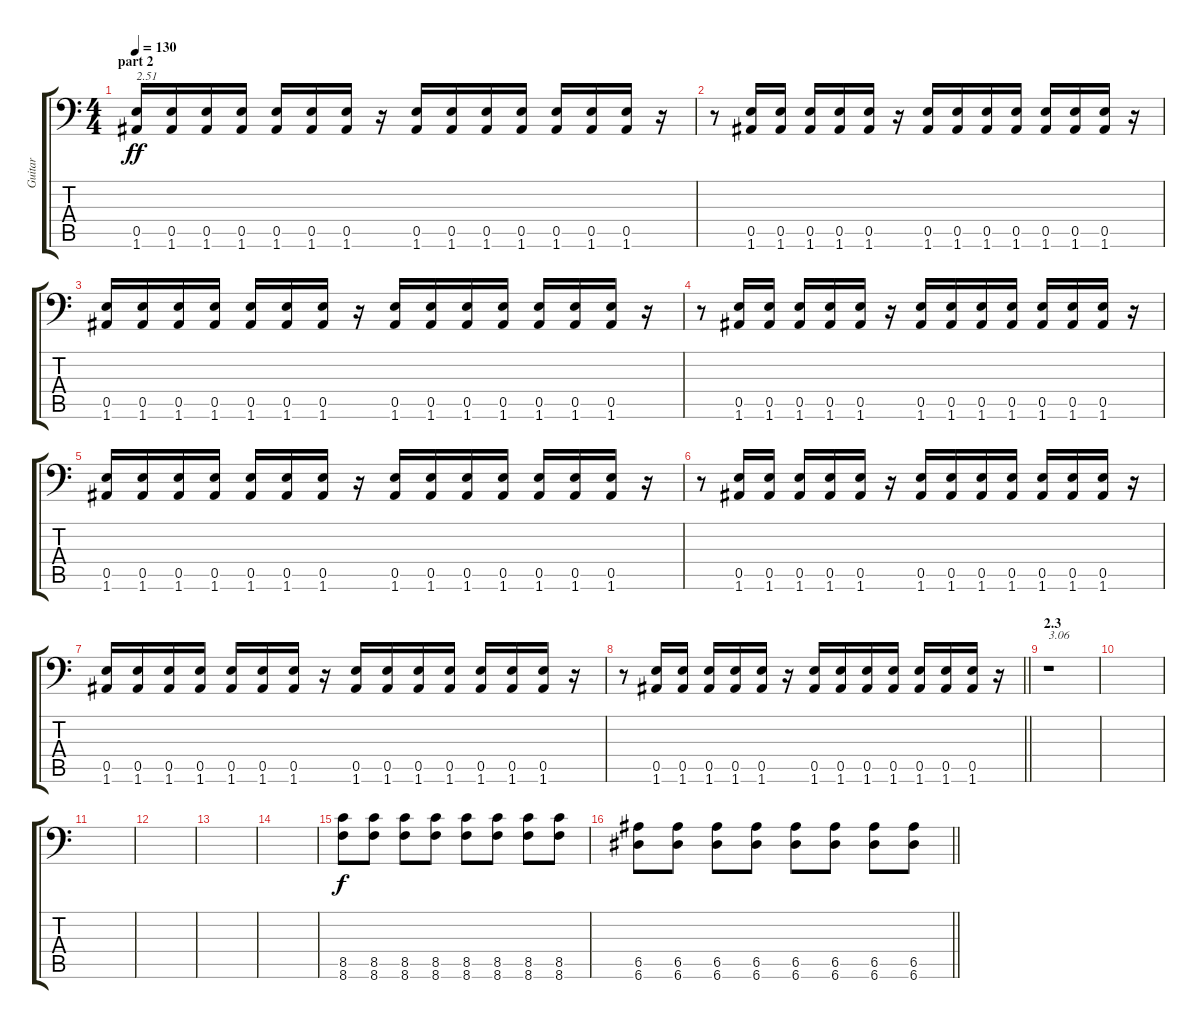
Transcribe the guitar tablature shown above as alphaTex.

\track ("Guitar" "Guitar") {instrument distortionguitar}
\staff {score tabs}
\tuning (B3 Gb3 D3 A2 E2 A1) {hide}
\ts (4 4)
\section ("" "part 2")
\tempo 130
\clef f4
\ks c
(0.5 1.6).16{txt "2.51" dy ff} (0.5 1.6).16 (0.5 1.6).16 (0.5 1.6).16 (0.5 1.6).16 (0.5 1.6).16 (0.5 1.6).16 r.16 (0.5 1.6).16 (0.5 1.6).16 (0.5 1.6).16 (0.5 1.6).16 (0.5 1.6).16 (0.5 1.6).16 (0.5 1.6).16 r.16 |
r.8 (0.5 1.6).16 (0.5 1.6).16 (0.5 1.6).16 (0.5 1.6).16 (0.5 1.6).16 r.16 (0.5 1.6).16 (0.5 1.6).16 (0.5 1.6).16 (0.5 1.6).16 (0.5 1.6).16 (0.5 1.6).16 (0.5 1.6).16 r.16 |
(0.5 1.6).16 (0.5 1.6).16 (0.5 1.6).16 (0.5 1.6).16 (0.5 1.6).16 (0.5 1.6).16 (0.5 1.6).16 r.16 (0.5 1.6).16 (0.5 1.6).16 (0.5 1.6).16 (0.5 1.6).16 (0.5 1.6).16 (0.5 1.6).16 (0.5 1.6).16 r.16 |
r.8 (0.5 1.6).16 (0.5 1.6).16 (0.5 1.6).16 (0.5 1.6).16 (0.5 1.6).16 r.16 (0.5 1.6).16 (0.5 1.6).16 (0.5 1.6).16 (0.5 1.6).16 (0.5 1.6).16 (0.5 1.6).16 (0.5 1.6).16 r.16 |
(0.5 1.6).16 (0.5 1.6).16 (0.5 1.6).16 (0.5 1.6).16 (0.5 1.6).16 (0.5 1.6).16 (0.5 1.6).16 r.16 (0.5 1.6).16 (0.5 1.6).16 (0.5 1.6).16 (0.5 1.6).16 (0.5 1.6).16 (0.5 1.6).16 (0.5 1.6).16 r.16 |
r.8 (0.5 1.6).16 (0.5 1.6).16 (0.5 1.6).16 (0.5 1.6).16 (0.5 1.6).16 r.16 (0.5 1.6).16 (0.5 1.6).16 (0.5 1.6).16 (0.5 1.6).16 (0.5 1.6).16 (0.5 1.6).16 (0.5 1.6).16 r.16 |
(0.5 1.6).16 (0.5 1.6).16 (0.5 1.6).16 (0.5 1.6).16 (0.5 1.6).16 (0.5 1.6).16 (0.5 1.6).16 r.16 (0.5 1.6).16 (0.5 1.6).16 (0.5 1.6).16 (0.5 1.6).16 (0.5 1.6).16 (0.5 1.6).16 (0.5 1.6).16 r.16 |
\barLineRight lightlight
r.8 (0.5 1.6).16 (0.5 1.6).16 (0.5 1.6).16 (0.5 1.6).16 (0.5 1.6).16 r.16 (0.5 1.6).16 (0.5 1.6).16 (0.5 1.6).16 (0.5 1.6).16 (0.5 1.6).16 (0.5 1.6).16 (0.5 1.6).16 r.16 |
\section ("" "2.3")
r.1{txt "3.06"} |
|
|
|
|
|
(8.5 8.6).8{dy f} (8.5 8.6).8 (8.5 8.6).8 (8.5 8.6).8 (8.5 8.6).8 (8.5 8.6).8 (8.5 8.6).8 (8.5 8.6).8 |
\barLineRight lightlight
(6.5 6.6).8 (6.5 6.6).8 (6.5 6.6).8 (6.5 6.6).8 (6.5 6.6).8 (6.5 6.6).8 (6.5 6.6).8 (6.5 6.6).8
